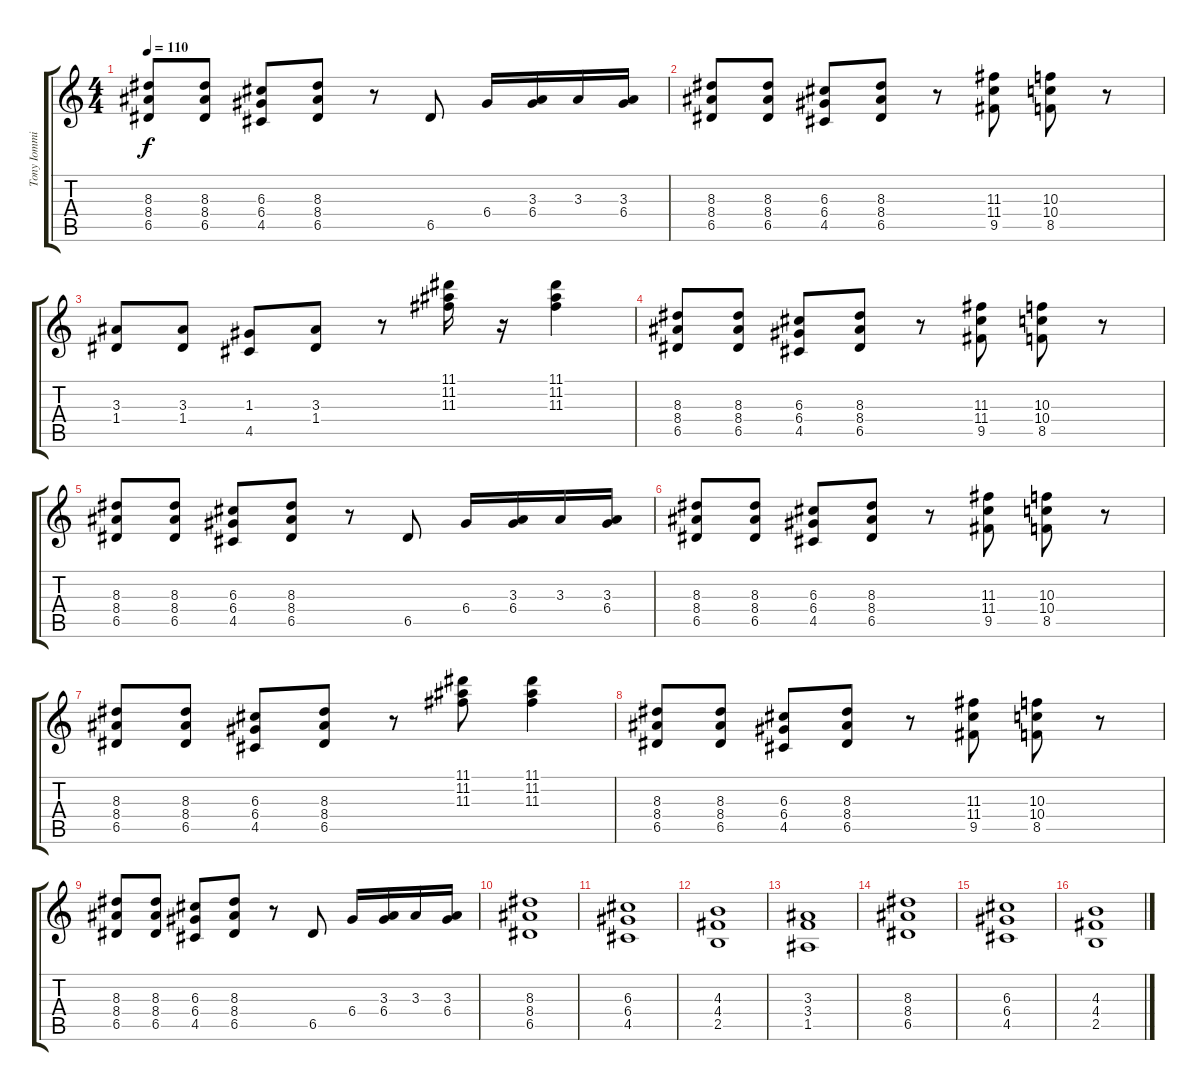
\track ("Tony Iommi (Disto Guitar)" "Tony Iommi") {instrument distortionguitar}
\staff {score tabs}
\tuning (E4 B3 G3 D3 A2 E2) {hide}
\ts (4 4)
\tempo 110
\clef g2
\ks c
(8.3 8.4 6.5).8{dy f} (8.3 8.4 6.5).8 (6.3 6.4 4.5).8 (8.3 8.4 6.5).8 r.8 6.5.8 6.4.16 (3.3 6.4).16 3.3.16 (3.3 6.4).16 |
(8.3 8.4 6.5).8 (8.3 8.4 6.5).8 (6.3 6.4 4.5).8 (8.3 8.4 6.5).8 r.8 (11.3 11.4 9.5).8 (10.3 10.4 8.5).8 r.8 |
(3.3 1.4).8 (3.3 1.4).8 (1.3 4.5).8 (3.3 1.4).8 r.8 (11.1 11.2 11.3).16 r.16 (11.1 11.2 11.3).4 |
(8.3 8.4 6.5).8 (8.3 8.4 6.5).8 (6.3 6.4 4.5).8 (8.3 8.4 6.5).8 r.8 (11.3 11.4 9.5).8 (10.3 10.4 8.5).8 r.8 |
(8.3 8.4 6.5).8 (8.3 8.4 6.5).8 (6.3 6.4 4.5).8 (8.3 8.4 6.5).8 r.8 6.5.8 6.4.16 (3.3 6.4).16 3.3.16 (3.3 6.4).16 |
(8.3 8.4 6.5).8 (8.3 8.4 6.5).8 (6.3 6.4 4.5).8 (8.3 8.4 6.5).8 r.8 (11.3 11.4 9.5).8 (10.3 10.4 8.5).8 r.8 |
(8.3 8.4 6.5).8 (8.3 8.4 6.5).8 (6.3 6.4 4.5).8 (8.3 8.4 6.5).8 r.8 (11.1 11.2 11.3).8 (11.1 11.2 11.3).4 |
(8.3 8.4 6.5).8 (8.3 8.4 6.5).8 (6.3 6.4 4.5).8 (8.3 8.4 6.5).8 r.8 (11.3 11.4 9.5).8 (10.3 10.4 8.5).8 r.8 |
(8.3 8.4 6.5).8 (8.3 8.4 6.5).8 (6.3 6.4 4.5).8 (8.3 8.4 6.5).8 r.8 6.5.8 6.4.16 (3.3 6.4).16 3.3.16 (3.3 6.4).16 |
(8.3 8.4 6.5).1 |
(6.3 6.4 4.5).1 |
(4.3 4.4 2.5).1 |
(3.3 3.4 1.5).1 |
(8.3 8.4 6.5).1 |
(6.3 6.4 4.5).1 |
(4.3 4.4 2.5).1
